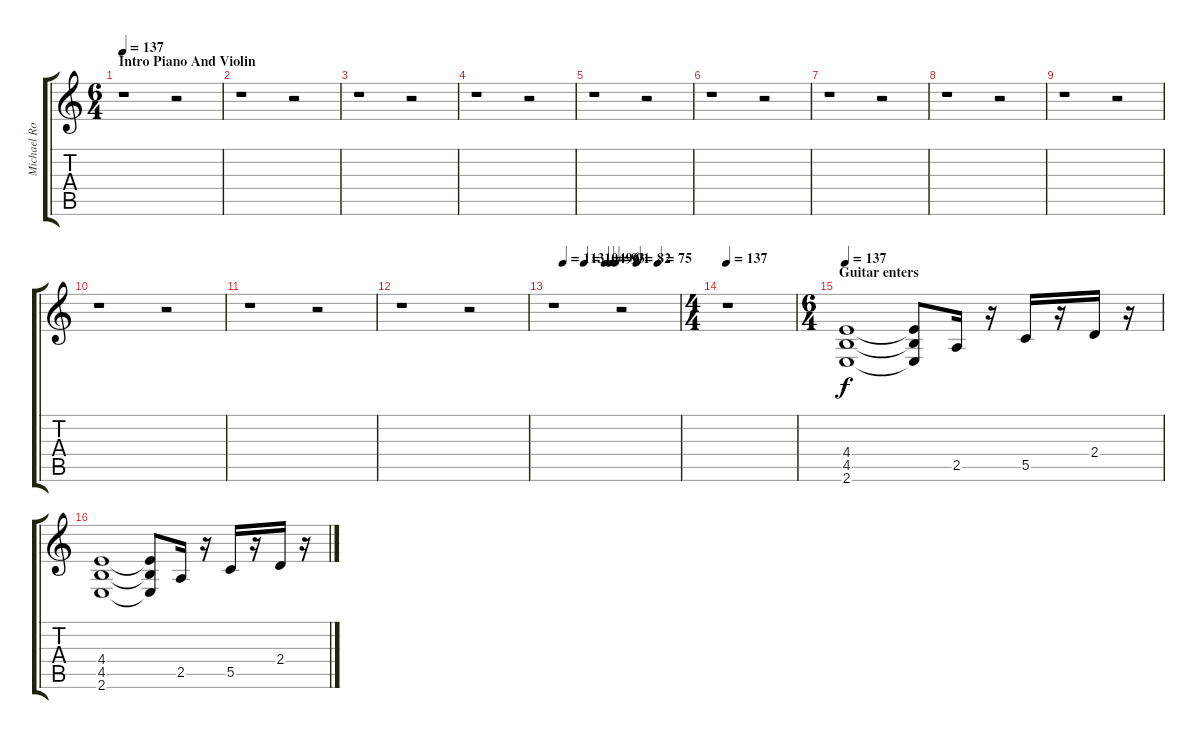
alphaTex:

\track ("Michael Romeo Lead" "Michael Ro") {instrument overdrivenguitar}
\staff {score tabs}
\tuning (D4 A3 F3 C3 G2 D2) {hide}
\ts (6 4)
\section ("" "Intro Piano And Violin")
\tempo 137
\tempo 115
\tempo 137
\clef g2
\ks c
r.1{dy f instrument overdrivenguitar} r.2 |
r.1 r.2 |
r.1 r.2 |
r.1 r.2 |
r.1 r.2 |
r.1 r.2 |
r.1 r.2 |
r.1 r.2 |
r.1 r.2 |
r.1 r.2 |
r.1 r.2 |
r.1 r.2 |
\tempo (113 0.08333333333333333)
\tempo (104 0.25)
\tempo (96 0.4166666666666667)
\tempo (93 0.4583333333333333)
\tempo (91 0.5)
\tempo (82 0.6666666666666666)
\tempo (75 0.8333333333333334)
r.1 r.2 |
\ts (4 4)
\tempo 137
r.1 |
\ts (6 4)
\section ("" "Guitar enters")
\tempo 137
(4.4 4.5 2.6).1 (4.4{t} 4.5{t} 2.6{t}).8 2.5.16 r.16 5.5.16 r.16 2.4.16 r.16 |
(4.4 4.5 2.6).1 (4.4{t} 4.5{t} 2.6{t}).8 2.5.16 r.16 5.5.16 r.16 2.4.16 r.16
